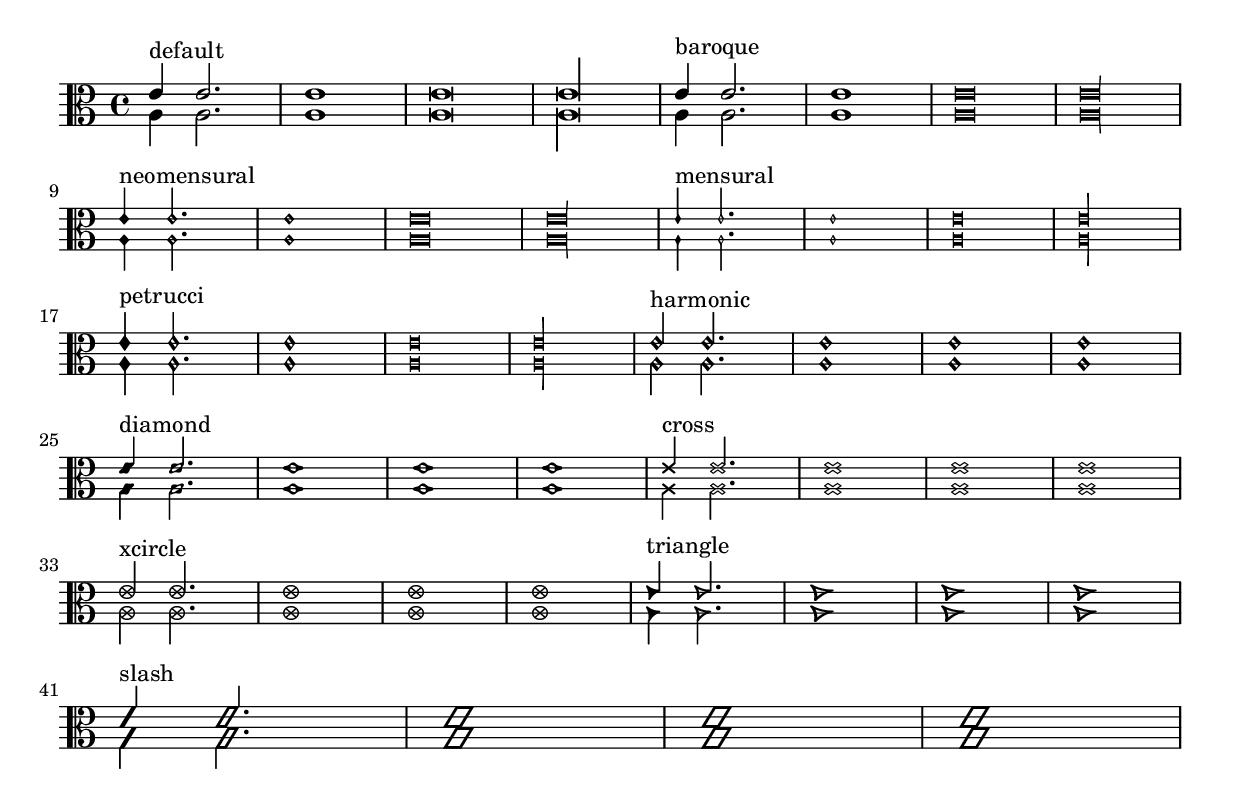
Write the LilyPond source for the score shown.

\version "2.4.0"
\header{
texidoc="
Note head shapes may be set from several choices.  
The stem endings should be adjusted according to the note head.  
If you want different note head styles on one stem,
you must create a special context.

Harmonic notes have a different shape and different
dimensions. 
"
}

pattern = <<
  \new Voice {
    \override Stem  #'direction = #UP
    e'4 e'2. e'1 e'\breve*1/2 e'\longa*1/4
  }
  \new Voice {
    \override Stem  #'direction = #DOWN
    a4 a2. a1 a\breve*1/2 a\longa*1/4
  }
>>

\score {
  \transpose c c {
    \clef C

    \override Staff.NoteHead  #'style = #'default
    s1*0^\markup { "default" }
    \pattern

    \override Staff.NoteHead  #'style = #'baroque
    s1*0^\markup { "baroque" }
    \pattern

    \break

    \override Staff.NoteHead  #'style = #'neomensural
    s1*0^\markup { "neomensural" }
    \pattern

    \override Staff.NoteHead  #'style = #'mensural
    s1*0^\markup { "mensural" }
    \pattern

    \break

    \override Staff.NoteHead  #'style = #'petrucci
    s1*0^\markup { "petrucci" }
    \pattern

    \override Staff.NoteHead  #'style = #'harmonic
    s1*0^\markup { "harmonic" }
    \pattern

    \break

    \override Staff.NoteHead  #'style = #'diamond
    s1*0^\markup { "diamond" }
    \pattern

    \override Staff.NoteHead  #'style = #'cross
    s1*0^\markup { "cross" }
    \pattern

    \break

    \override Staff.NoteHead  #'style = #'xcircle
    s1*0^\markup { "xcircle" }
    \pattern

    \override Staff.NoteHead  #'style = #'triangle
    s1*0^\markup { "triangle" }
    \pattern

    \break

    \override Staff.NoteHead  #'style = #'slash
    s1*0^\markup { "slash" }
    \pattern
  }

  \layout {
    indent = 0.0
    raggedright = ##t
  }
}
